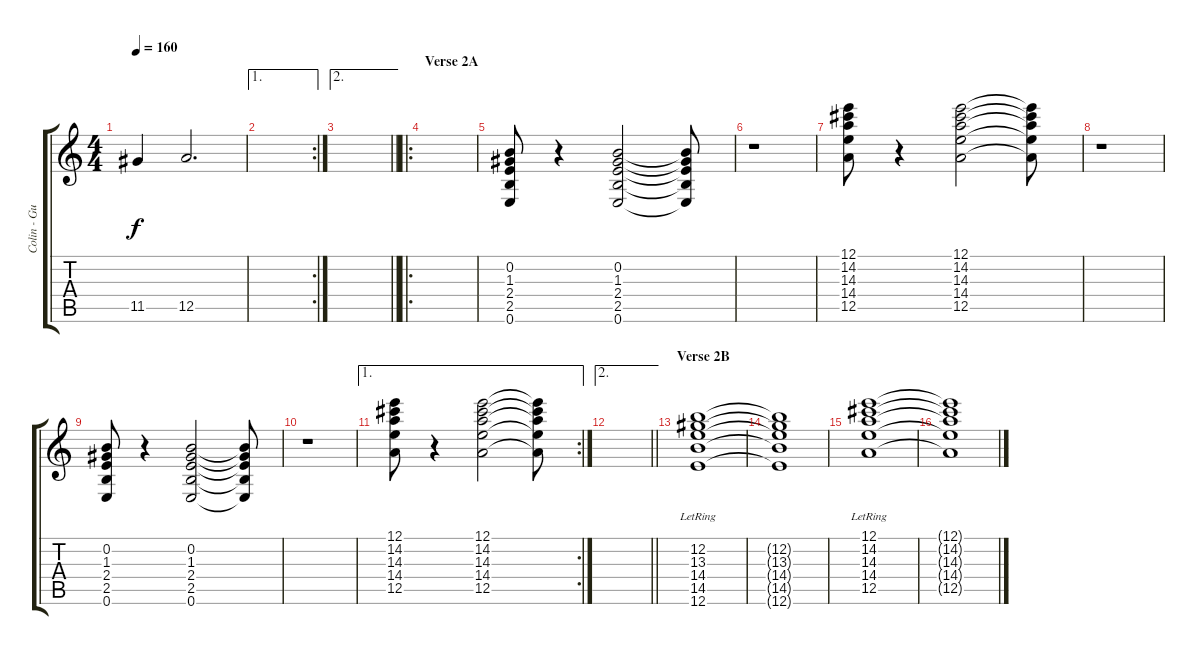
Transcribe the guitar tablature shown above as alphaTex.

\track ("Colin - Guitar" "Colin - Gu") {instrument distortionguitar}
\staff {score tabs}
\tuning (E4 B3 G3 D3 A2 E2) {hide}
\ts (4 4)
\tempo 160
\clef g2
\ks c
11.5{t}.4{dy f} 12.5.2{d} |
\ae 1
\rc 2
|
\ae 2
\barLineRight lightlight
|
\ro
\section ("" "Verse 2A")
|
(0.2 1.3 2.4 2.5 0.6).8 r.4 (0.2 1.3 2.4 2.5 0.6).2 (0.2{t} 1.3{t} 2.4{t} 2.5{t} 0.6{t}).8 |
r.1 |
(12.1 14.2 14.3 14.4 12.5).8 r.4 (12.1 14.2 14.3 14.4 12.5).2 (12.1{t} 14.2{t} 14.3{t} 14.4{t} 12.5{t}).8 |
r.1 |
(0.2 1.3 2.4 2.5 0.6).8 r.4 (0.2 1.3 2.4 2.5 0.6).2 (0.2{t} 1.3{t} 2.4{t} 2.5{t} 0.6{t}).8 |
r.1 |
\ae 1
\rc 2
(12.1 14.2 14.3 14.4 12.5).8 r.4 (12.1 14.2 14.3 14.4 12.5).2 (12.1{t} 14.2{t} 14.3{t} 14.4{t} 12.5{t}).8 |
\ae 2
\barLineRight lightlight
|
\section ("" "Verse 2B")
(12.2{lr} 13.3{lr} 14.4{lr} 14.5{lr} 12.6{lr}).1 |
(12.2{t} 13.3{t} 14.4{t} 14.5{t} 12.6{t}).1 |
(12.1{lr} 14.2{lr} 14.3{lr} 14.4{lr} 12.5{lr}).1 |
(12.1{t} 14.2{t} 14.3{t} 14.4{t} 12.5{t}).1
